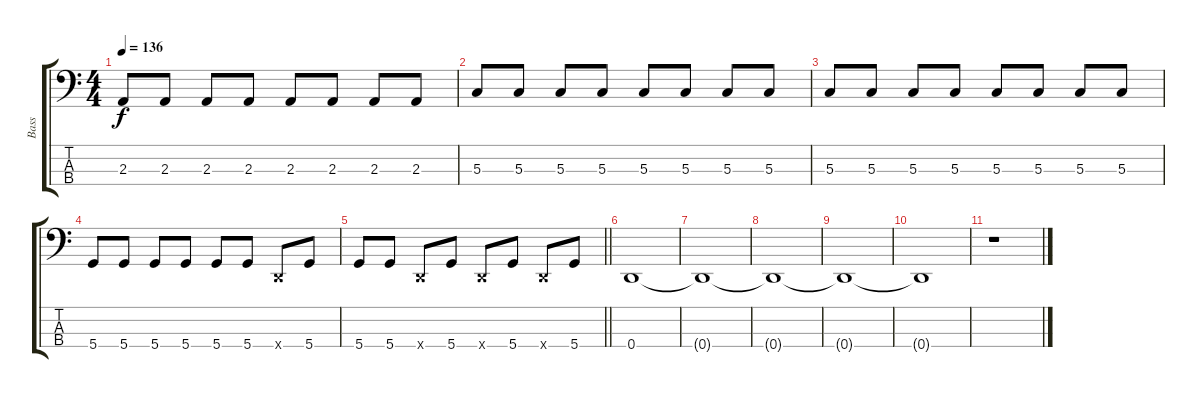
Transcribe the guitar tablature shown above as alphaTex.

\track ("Bass" "Bass") {instrument electricbassfinger}
\staff {score tabs}
\tuning (F2 C2 G1 D1) {hide}
\ts (4 4)
\tempo 136
\clef f4
\ks c
2.3.8{dy f} 2.3.8 2.3.8 2.3.8 2.3.8 2.3.8 2.3.8 2.3.8 |
5.3.8 5.3.8 5.3.8 5.3.8 5.3.8 5.3.8 5.3.8 5.3.8 |
5.3.8 5.3.8 5.3.8 5.3.8 5.3.8 5.3.8 5.3.8 5.3.8 |
5.4.8 5.4.8 5.4.8 5.4.8 5.4.8 5.4.8 0.4{x}.8 5.4.8 |
\barLineRight lightlight
5.4.8 5.4.8 0.4{x}.8 5.4.8 0.4{x}.8 5.4.8 0.4{x}.8 5.4.8 |
0.4.1 |
0.4{t}.1 |
0.4{t}.1 |
0.4{t}.1 |
0.4{t}.1 |
r.1
